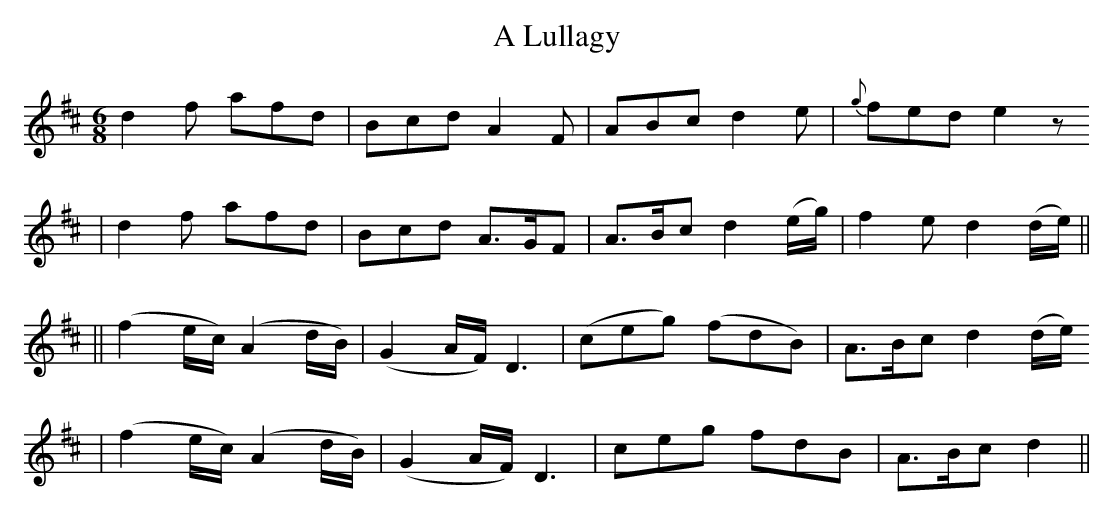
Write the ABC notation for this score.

X:1
T: A Lullagy
M: 6/8
L: 1/8
K: D
  d2f afd | Bcd A2F | ABc d2e | {g}fed e2z
| d2f afd | Bcd A>GF | A>Bc d2(e/g/) | f2e d2(d/e/) ||
|| (f2e/c/) (A2d/B/) | (G2A/F/) D3 | (ceg) (fdB) | A>Bc d2(d/e/)
|  (f2e/c/) (A2d/B/) | (G2A/F/) D3 | ceg fdB | A>Bc d2 ||
